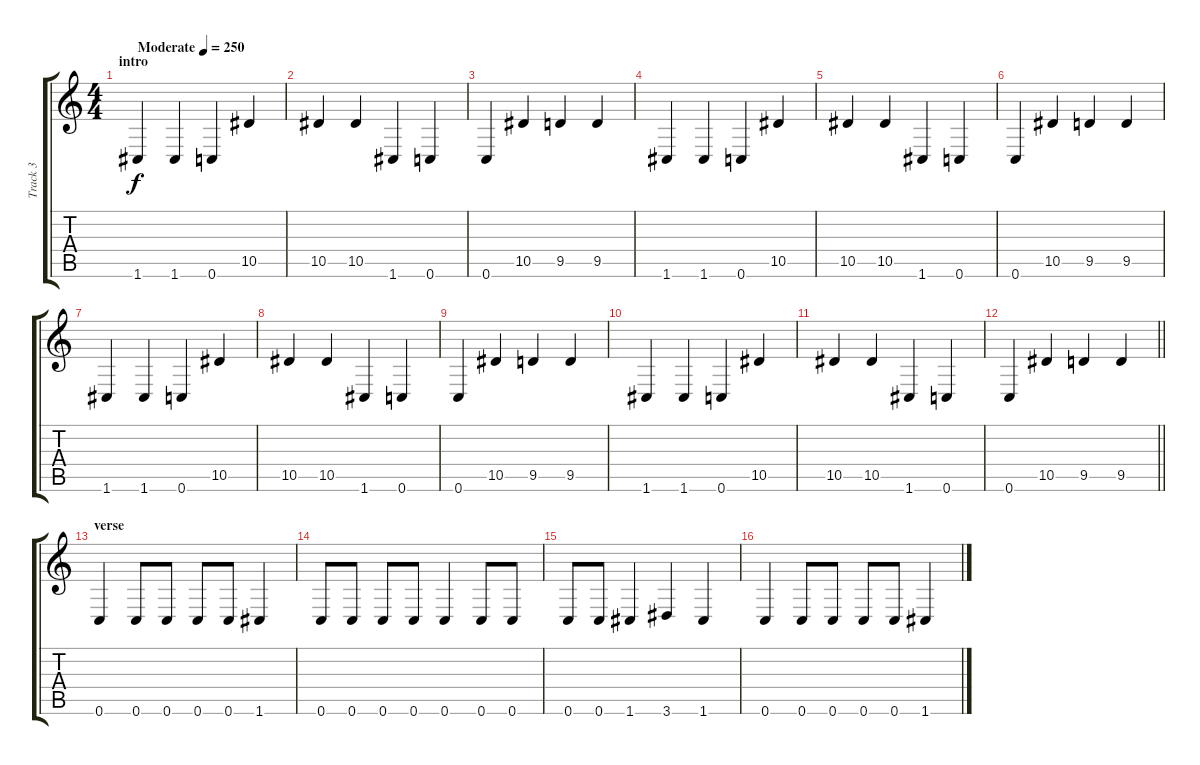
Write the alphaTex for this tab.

\track ("Track 3" "Track 3") {instrument slapbass2}
\staff {score tabs}
\tuning (C4 G3 Eb3 Bb2 F2 C2) {hide}
\ts (4 4)
\section ("" "intro")
\tempo (250 "Moderate")
\clef g2
\ks c
1.6.4{dy f instrument slapbass2} 1.6.4 0.6.4 10.5.4 |
10.5.4 10.5.4 1.6.4 0.6.4 |
0.6.4 10.5.4 9.5.4 9.5.4 |
1.6.4 1.6.4 0.6.4 10.5.4 |
10.5.4 10.5.4 1.6.4 0.6.4 |
0.6.4 10.5.4 9.5.4 9.5.4 |
1.6.4 1.6.4 0.6.4 10.5.4 |
10.5.4 10.5.4 1.6.4 0.6.4 |
0.6.4 10.5.4 9.5.4 9.5.4 |
1.6.4 1.6.4 0.6.4 10.5.4 |
10.5.4 10.5.4 1.6.4 0.6.4 |
\barLineRight lightlight
0.6.4 10.5.4 9.5.4 9.5.4 |
\section ("" "verse")
0.6.4 0.6.8 0.6.8 0.6.8 0.6.8 1.6.4 |
0.6.8 0.6.8 0.6.8 0.6.8 0.6.4 0.6.8 0.6.8 |
0.6.8 0.6.8 1.6.4 3.6.4 1.6.4 |
0.6.4 0.6.8 0.6.8 0.6.8 0.6.8 1.6.4
